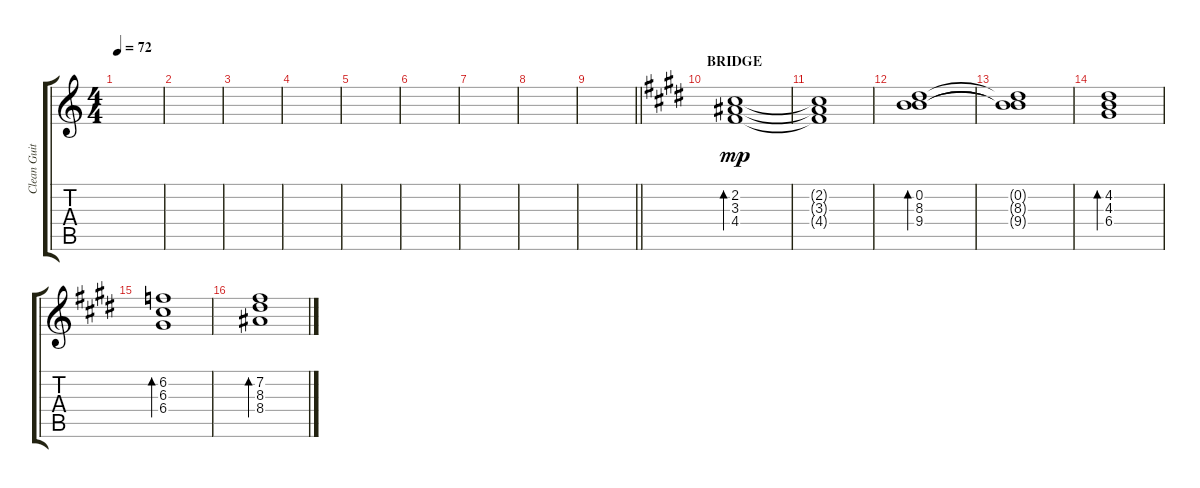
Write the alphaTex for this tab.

\track ("Clean Guitar" "Clean Guit") {instrument electricguitarjazz}
\staff {score tabs}
\tuning (E4 B3 G3 D3 A2 E2) {hide}
\ts (4 4)
\tempo 72
\clef g2
\ks c
|
|
|
|
|
|
|
|
\barLineRight lightlight
|
\section ("" "BRIDGE")
\ks e
(2.2 3.3 4.4).1{bd 120 dy mp} |
(2.2{t} 3.3{t} 4.4{t}).1 |
(0.2 8.3 9.4).1{bd 120} |
(0.2{t} 8.3{t} 9.4{t}).1 |
(4.2 4.3 6.4).1{bd 120} |
(6.2 6.3 6.4).1{bd 120} |
(7.2 8.3 8.4).1{bd 120}
